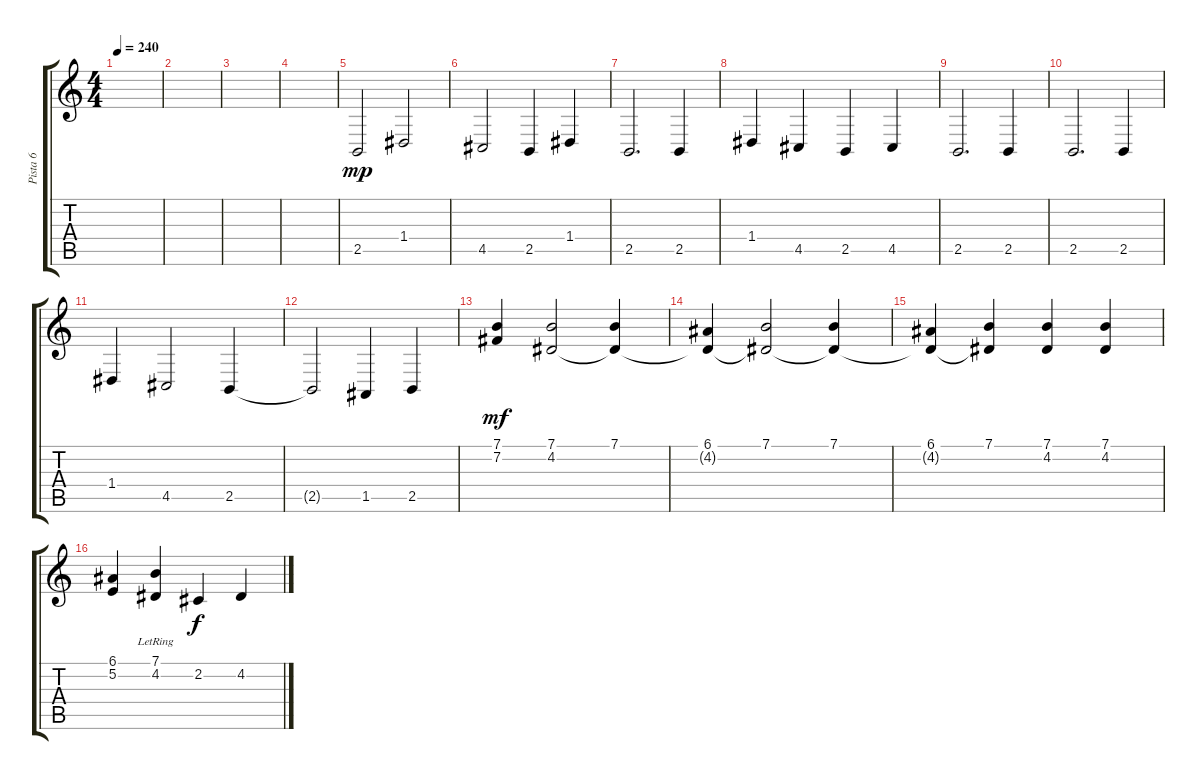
\track ("Pista 6" "Pista 6") {instrument electricgrandpiano}
\staff {score tabs}
\tuning (E4 B3 G3 D3 A2 E2) {hide}
\ts (4 4)
\tempo 240
\clef g2
\ks c
|
|
|
|
2.5.2{dy mp} 1.4.2 |
4.5.2 2.5.4 1.4.4 |
2.5.2{d} 2.5.4 |
1.4.4 4.5.4 2.5.4 4.5.4 |
2.5.2{d} 2.5.4 |
2.5.2{d} 2.5.4 |
1.4.4 4.5.2 2.5.4 |
2.5{t}.2 1.5.4 2.5.4 |
(7.1 7.2).4{dy mf} (7.1 4.2).2 (7.1 4.2{t}).4 |
(6.1 4.2{t}).4 (7.1 4.2{t}).2 (7.1 4.2{t}).4 |
(6.1 4.2{t}).4 (7.1 4.2{t}).4 (7.1 4.2).4 (7.1 4.2).4 |
(6.1 5.2).4 (7.1{lr} 4.2).4 2.2.4{dy f} 4.2.4
